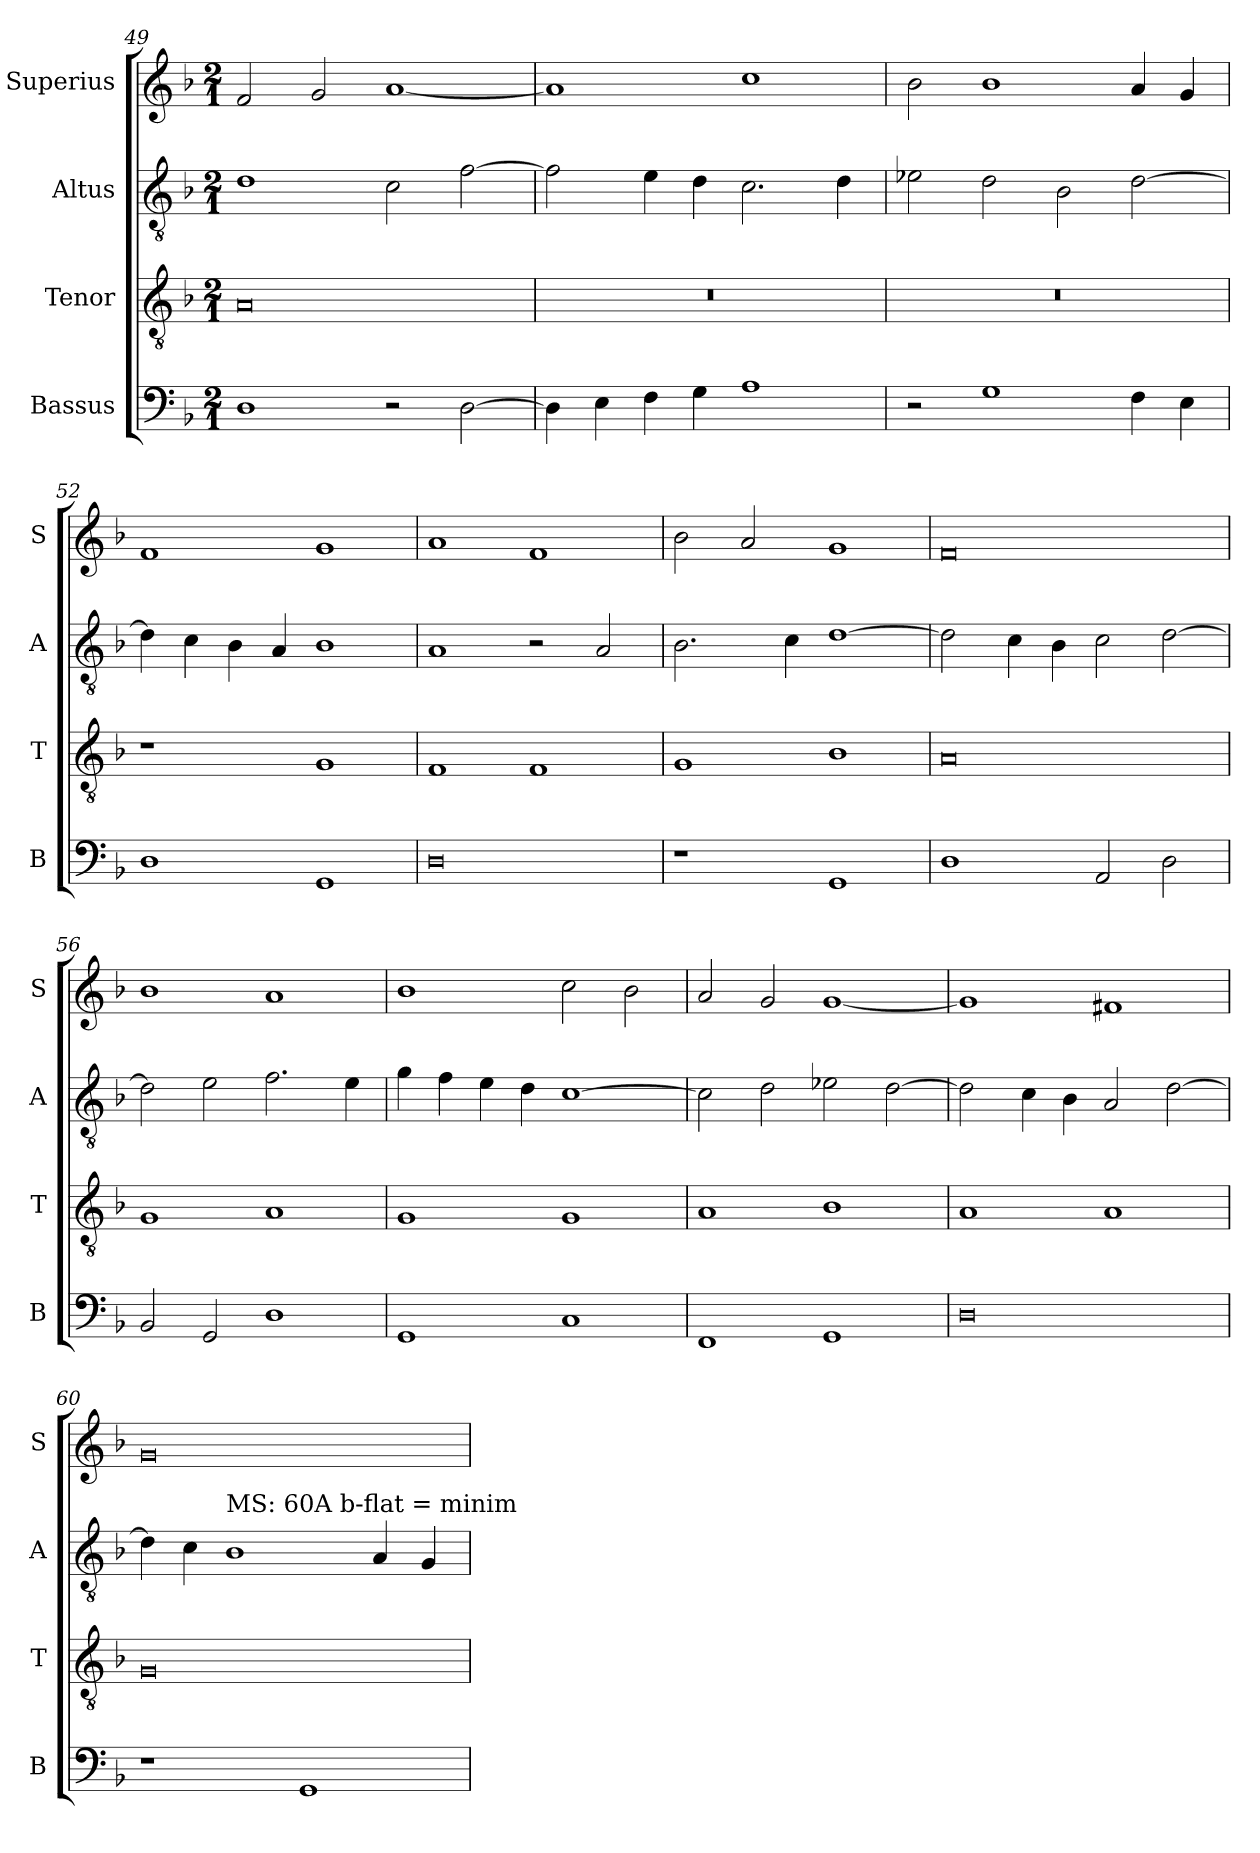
**kern	**kern	**kern	**kern
*part4	*part3	*part2	*part1
*staff4	*staff3	*staff2	*staff1
*I"Bassus	*I"Tenor	*I"Altus	*I"Superius
*I'B	*I'T	*I'A	*I'S
*clefF4	*clefGv2	*clefGv2	*clefG2
*k[b-]	*k[b-]	*k[b-]	*k[b-]
*d:	*d:	*d:	*d:
*M2/1	*M2/1	*M2/1	*M2/1
=49	=49	=49	=49
1D	0A	1d	2f
.	.	.	2g
2r	.	2c	[1a
[2D	.	[2f	.
=50	=50	=50	=50
4D]	0r	2f]	1a]
4E	.	.	.
4F	.	4e	.
4G	.	4d	.
1A	.	2.c	1cc
.	.	4d	.
=51	=51	=51	=51
2r	0r	2e-X	2b-
1G	.	2d	1b-
.	.	2B-	.
4F	.	[2d	4a
4E	.	.	4g
=52	=52	=52	=52
1D	1r	4d]	1f
.	.	4c	.
.	.	4B-	.
.	.	4A	.
1GG	1G	1B-	1g
=53	=53	=53	=53
0D	1F	1A	1a
.	1F	2r	1f
.	.	2A	.
=54	=54	=54	=54
1r	1G	2.B-	2b-
.	.	.	2a
.	.	4c	.
1GG	1B-	[1d	1g
=55	=55	=55	=55
1D	0A	2d]	0f
.	.	4c	.
.	.	4B-	.
2AA	.	2c	.
2D	.	[2d	.
=56	=56	=56	=56
2BB-	1G	2d]	1b-
2GG	.	2e	.
1D	1A	2.f	1a
.	.	4e	.
=57	=57	=57	=57
1GG	1G	4g	1b-
.	.	4f	.
.	.	4e	.
.	.	4d	.
1C	1G	[1c	2cc
.	.	.	2b-
=58	=58	=58	=58
1FF	1A	2c]	2a
.	.	2d	2g
1GG	1B-	2e-X	[1g
.	.	[2d	.
=59	=59	=59	=59
0D	1A	2d]	1g]
.	.	4c	.
.	.	4B-	.
.	1A	2A	1f#X
.	.	[2d	.
=60	=60	=60	=60
1r	0G	4d]	0g
.	.	4c	.
!	!	!LO:TX:a:t=MS&colon; 60A b-flat = minim	!
.	.	1B-	.
1GG	.	.	.
.	.	4A	.
.	.	4G	.
=	=	=	=
*-	*-	*-	*-
